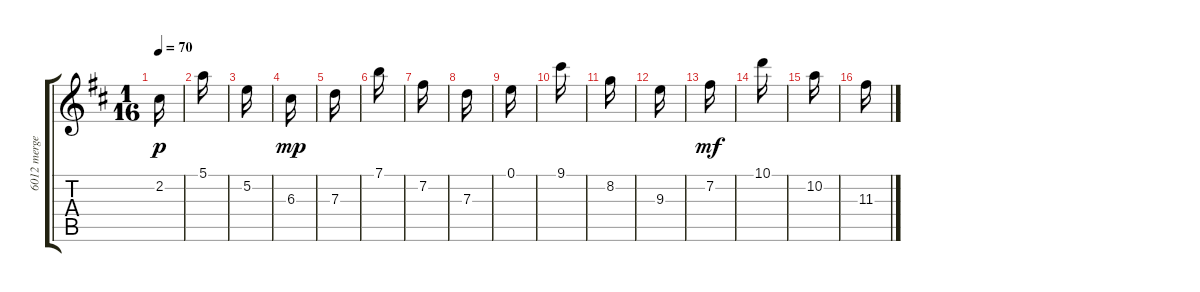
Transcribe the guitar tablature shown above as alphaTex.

\track ("6012 merged         " "6012 merge") {instrument acousticguitarnylon}
\staff {score tabs}
\tuning (E4 B3 G3 D3 A2 E2) {hide}
\ts (1 16)
\tempo 70
\clef g2
\ks d
2.2.16{dy p} |
5.1.16 |
5.2.16 |
6.3.16{dy mp} |
7.3.16 |
7.1.16 |
7.2.16 |
7.3.16 |
0.1.16 |
9.1.16 |
8.2.16 |
9.3.16 |
7.2.16{dy mf} |
10.1.16 |
10.2.16 |
11.3.16
